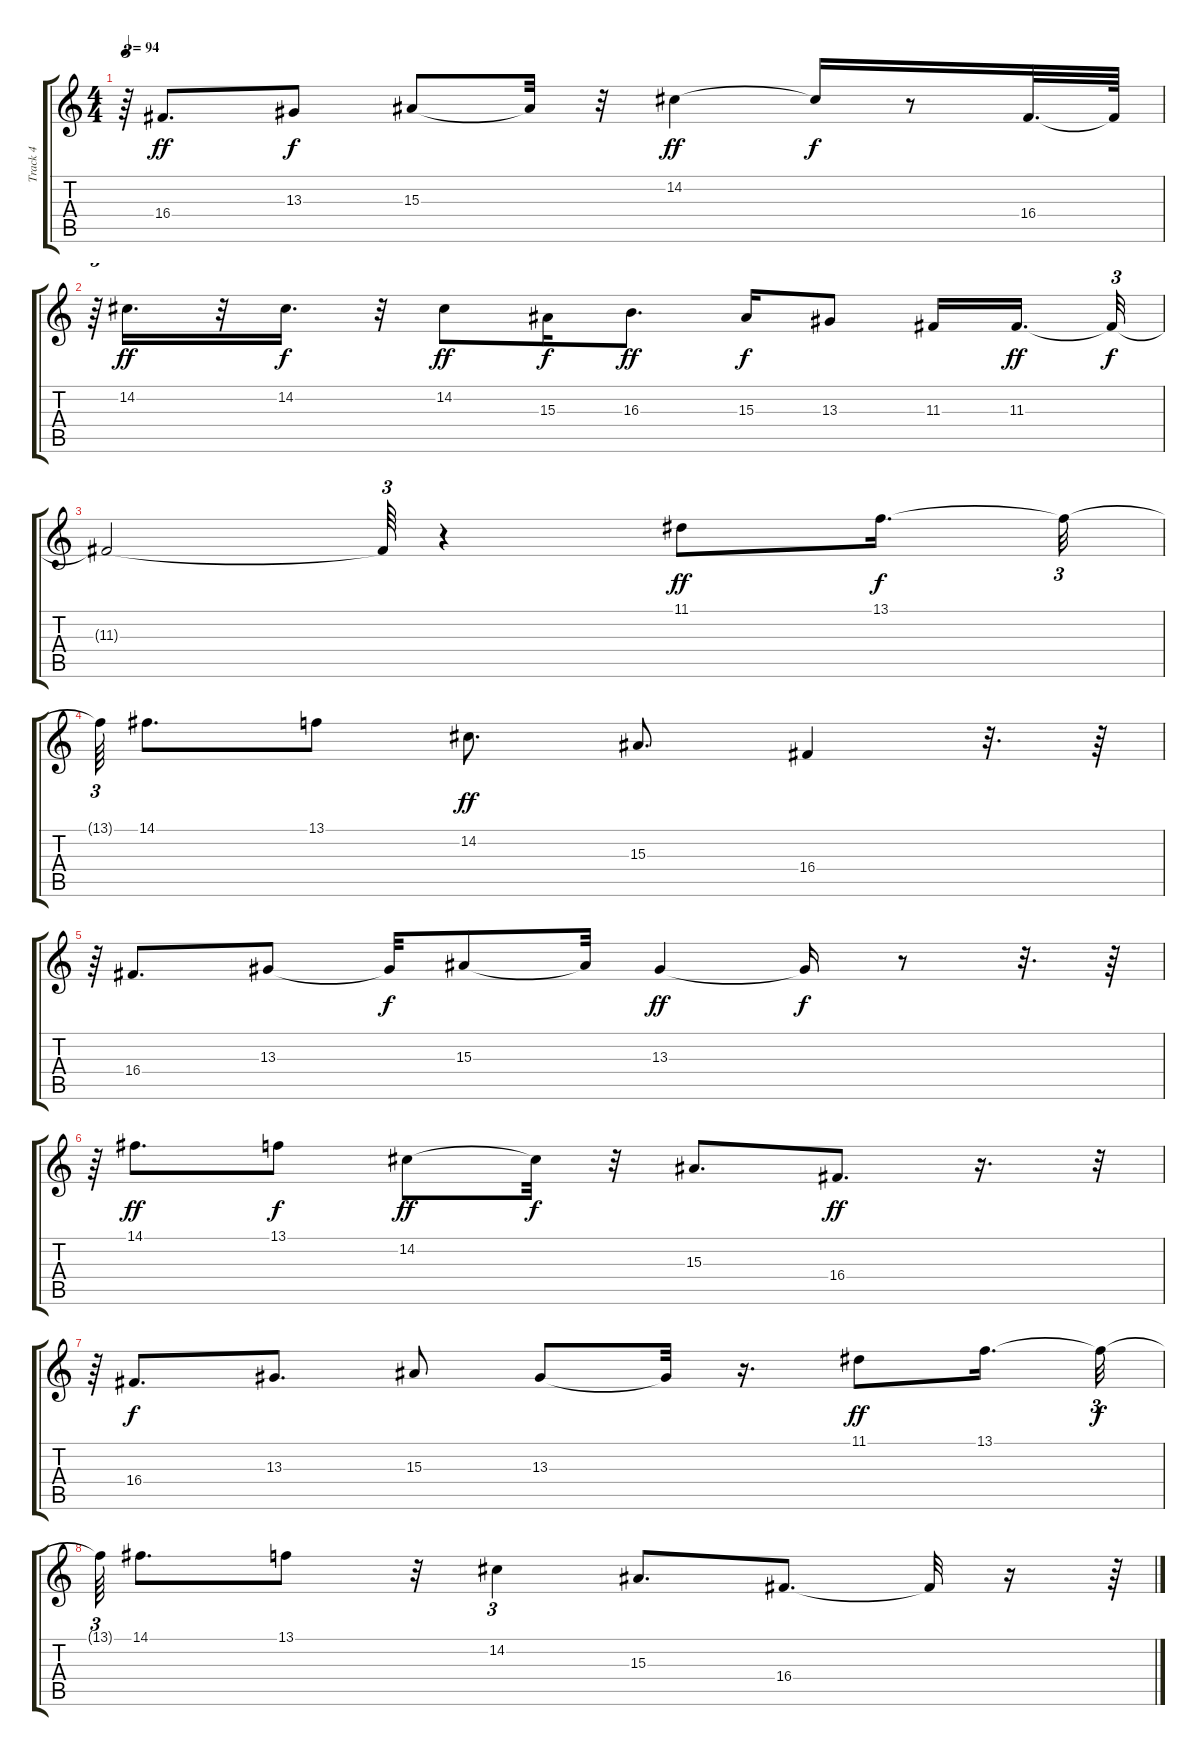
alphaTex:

\track ("Track 4" "Track 4") {instrument lead3calliope}
\staff {score tabs}
\tuning (E4 B3 G3 D3 A2 E2) {hide}
\ts (4 4)
\tempo 94
\clef g2
\ks c
r.64{tu (3 2) dy f} 16.4.8{d dy ff} 13.3.8{dy f} 15.3.8 15.3{t}.32 r.32 14.2.4{dy ff} 14.2{t}.16{dy f} r.8 16.4.32{d} 16.4{t}.64 |
r.64{tu (3 2)} 14.2.16{d dy ff} r.32 14.2.16{d dy f} r.32 14.2.8{dy ff} 15.3.16{dy f} 16.3.8{d dy ff} 15.3.16{dy f} 13.3.8 11.3.16 11.3.16{d dy ff} 11.3{t}.32{tu (3 2) dy f} |
11.3{t}.2 11.3{t}.64{tu (3 2)} r.4 11.1.8{dy ff} 13.1.16{d dy f} 13.1{t}.32{tu (3 2)} |
13.1{t}.64{tu (3 2)} 14.1.8{d} 13.1.8 14.2.8{d dy ff} 15.3.8{d} 16.4.4 r.32{d} r.64 |
r.64{tu (3 2)} 16.4.8{d} 13.3.8 13.3{t}.32{dy f} 15.3.8 15.3{t}.32 13.3.4{dy ff} 13.3{t}.16{dy f} r.8 r.32{d} r.64 |
r.64{tu (3 2)} 14.1.8{d dy ff} 13.1.8{dy f} 14.2.8{dy ff} 14.2{t}.32{dy f} r.32 15.3.8{d} 16.4.8{d dy ff} r.16{d} r.32{tu (3 2)} |
r.64{tu (3 2)} 16.4.8{d dy f} 13.3.8{d} 15.3.8 13.3.8 13.3{t}.32 r.16{d} 11.1.8{dy ff} 13.1.16{d} 13.1{t}.32{tu (3 2) dy f} |
13.1{t}.64{tu (3 2)} 14.1.8{d} 13.1.8 r.32 14.2.4{tu (3 2)} 15.3.8{d} 16.4.8{d} 16.4{t}.32 r.16 r.64{tu (3 2)}
